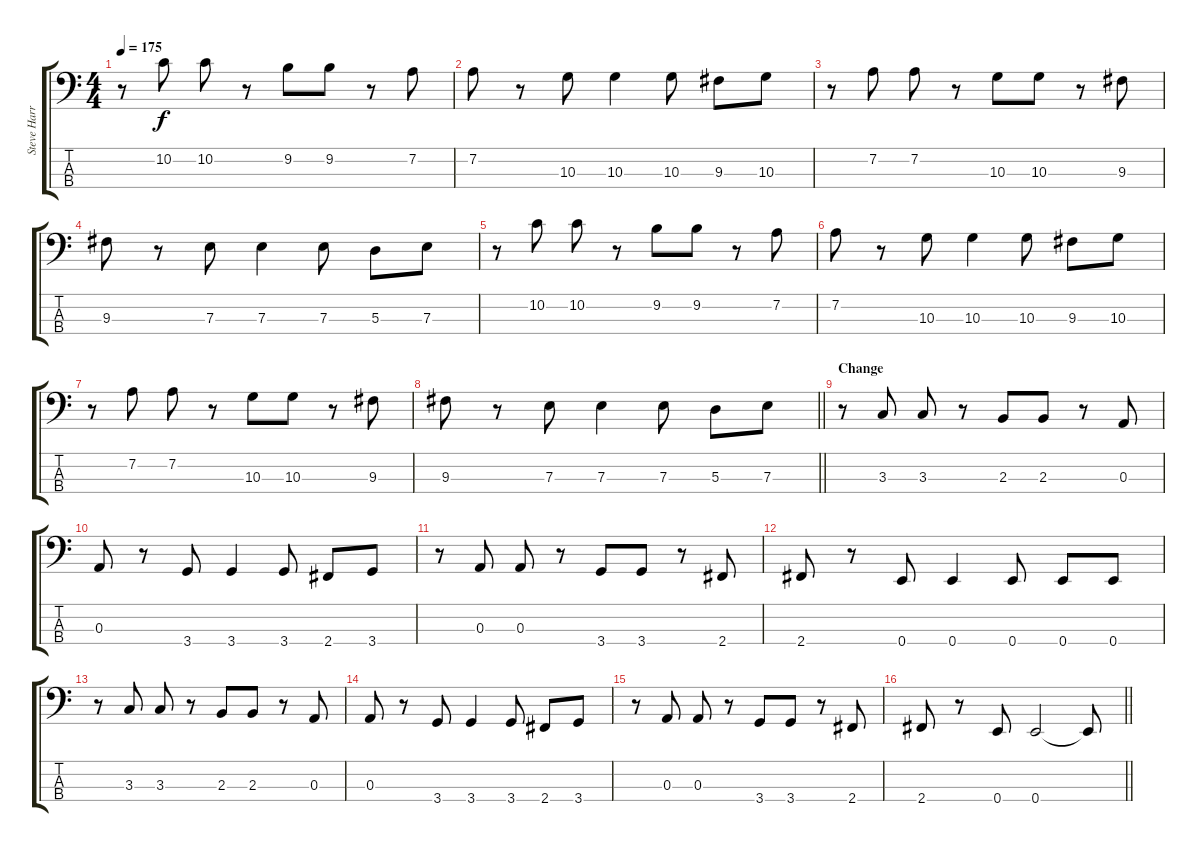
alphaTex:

\track ("Steve Harris" "Steve Harr") {instrument electricbassfinger}
\staff {score tabs}
\tuning (G2 D2 A1 E1) {hide}
\ts (4 4)
\tempo 175
\clef f4
\ks c
r.8{dy f} 10.2.8 10.2.8 r.8 9.2.8 9.2.8 r.8 7.2.8 |
7.2.8 r.8 10.3.8 10.3.4 10.3.8 9.3.8 10.3.8 |
r.8 7.2.8 7.2.8 r.8 10.3.8 10.3.8 r.8 9.3.8 |
9.3.8 r.8 7.3.8 7.3.4 7.3.8 5.3.8 7.3.8 |
r.8 10.2.8 10.2.8 r.8 9.2.8 9.2.8 r.8 7.2.8 |
7.2.8 r.8 10.3.8 10.3.4 10.3.8 9.3.8 10.3.8 |
r.8 7.2.8 7.2.8 r.8 10.3.8 10.3.8 r.8 9.3.8 |
\barLineRight lightlight
9.3.8 r.8 7.3.8 7.3.4 7.3.8 5.3.8 7.3.8 |
\section ("" "Change")
r.8 3.3.8 3.3.8 r.8 2.3.8 2.3.8 r.8 0.3.8 |
0.3.8 r.8 3.4.8 3.4.4 3.4.8 2.4.8 3.4.8 |
r.8 0.3.8 0.3.8 r.8 3.4.8 3.4.8 r.8 2.4.8 |
2.4.8 r.8 0.4.8 0.4.4 0.4.8 0.4.8 0.4.8 |
r.8 3.3.8 3.3.8 r.8 2.3.8 2.3.8 r.8 0.3.8 |
0.3.8 r.8 3.4.8 3.4.4 3.4.8 2.4.8 3.4.8 |
r.8 0.3.8 0.3.8 r.8 3.4.8 3.4.8 r.8 2.4.8 |
\barLineRight lightlight
2.4.8 r.8 0.4.8 0.4.2 0.4{t}.8
